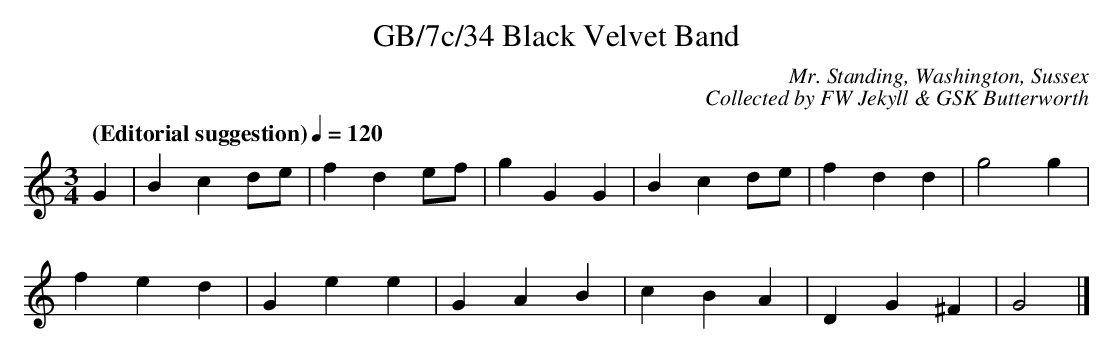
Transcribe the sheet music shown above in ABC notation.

X:1
T:GB/7c/34 Black Velvet Band
C:Mr. Standing, Washington, Sussex
C:Collected by FW Jekyll & GSK Butterworth
L:1/4
M:3/4
Q:"(Editorial suggestion)" 1/4=120
K:Gmix
G | B c d/e/ | f d e/f/ | g G G | B c d/e/ | f d d | g2 g |
f e d | G e e | G A B | c B A |D G ^F | G2 |]
